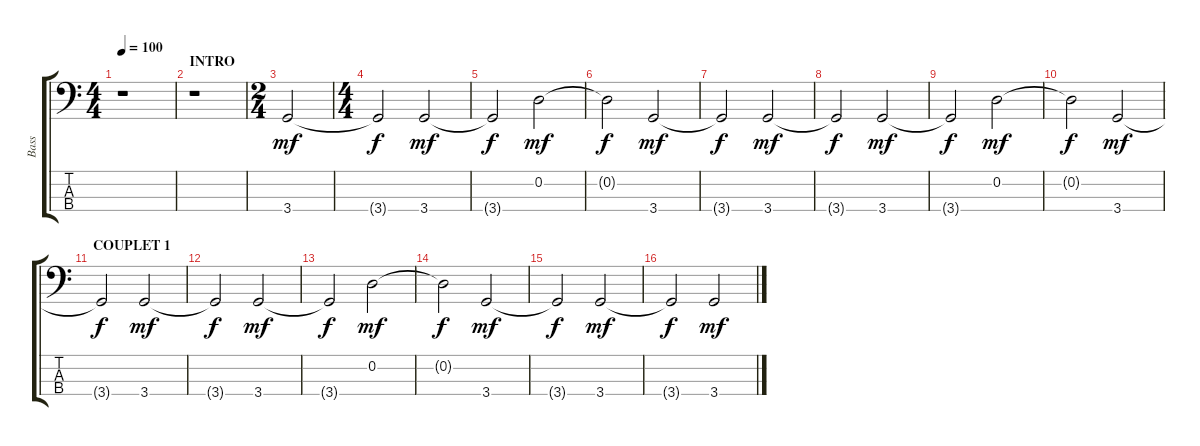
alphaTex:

\track ("Bass" "Bass") {instrument electricbassfinger}
\staff {score tabs}
\tuning (G2 D2 A1 E1) {hide}
\ts (4 4)
\tempo 100
\clef f4
\ks c
r.1{dy mf instrument electricbassfinger} |
\section ("" "INTRO")
r.1 |
\ts (2 4)
3.4.2 |
\ts (4 4)
3.4{t}.2{dy f} 3.4.2{dy mf} |
3.4{t}.2{dy f} 0.2.2{dy mf} |
0.2{t}.2{dy f} 3.4.2{dy mf} |
3.4{t}.2{dy f} 3.4.2{dy mf} |
3.4{t}.2{dy f} 3.4.2{dy mf} |
3.4{t}.2{dy f} 0.2.2{dy mf} |
0.2{t}.2{dy f} 3.4.2{dy mf} |
\section ("" "COUPLET 1")
3.4{t}.2{dy f} 3.4.2{dy mf} |
3.4{t}.2{dy f} 3.4.2{dy mf} |
3.4{t}.2{dy f} 0.2.2{dy mf} |
0.2{t}.2{dy f} 3.4.2{dy mf} |
3.4{t}.2{dy f} 3.4.2{dy mf} |
3.4{t}.2{dy f} 3.4.2{dy mf}
